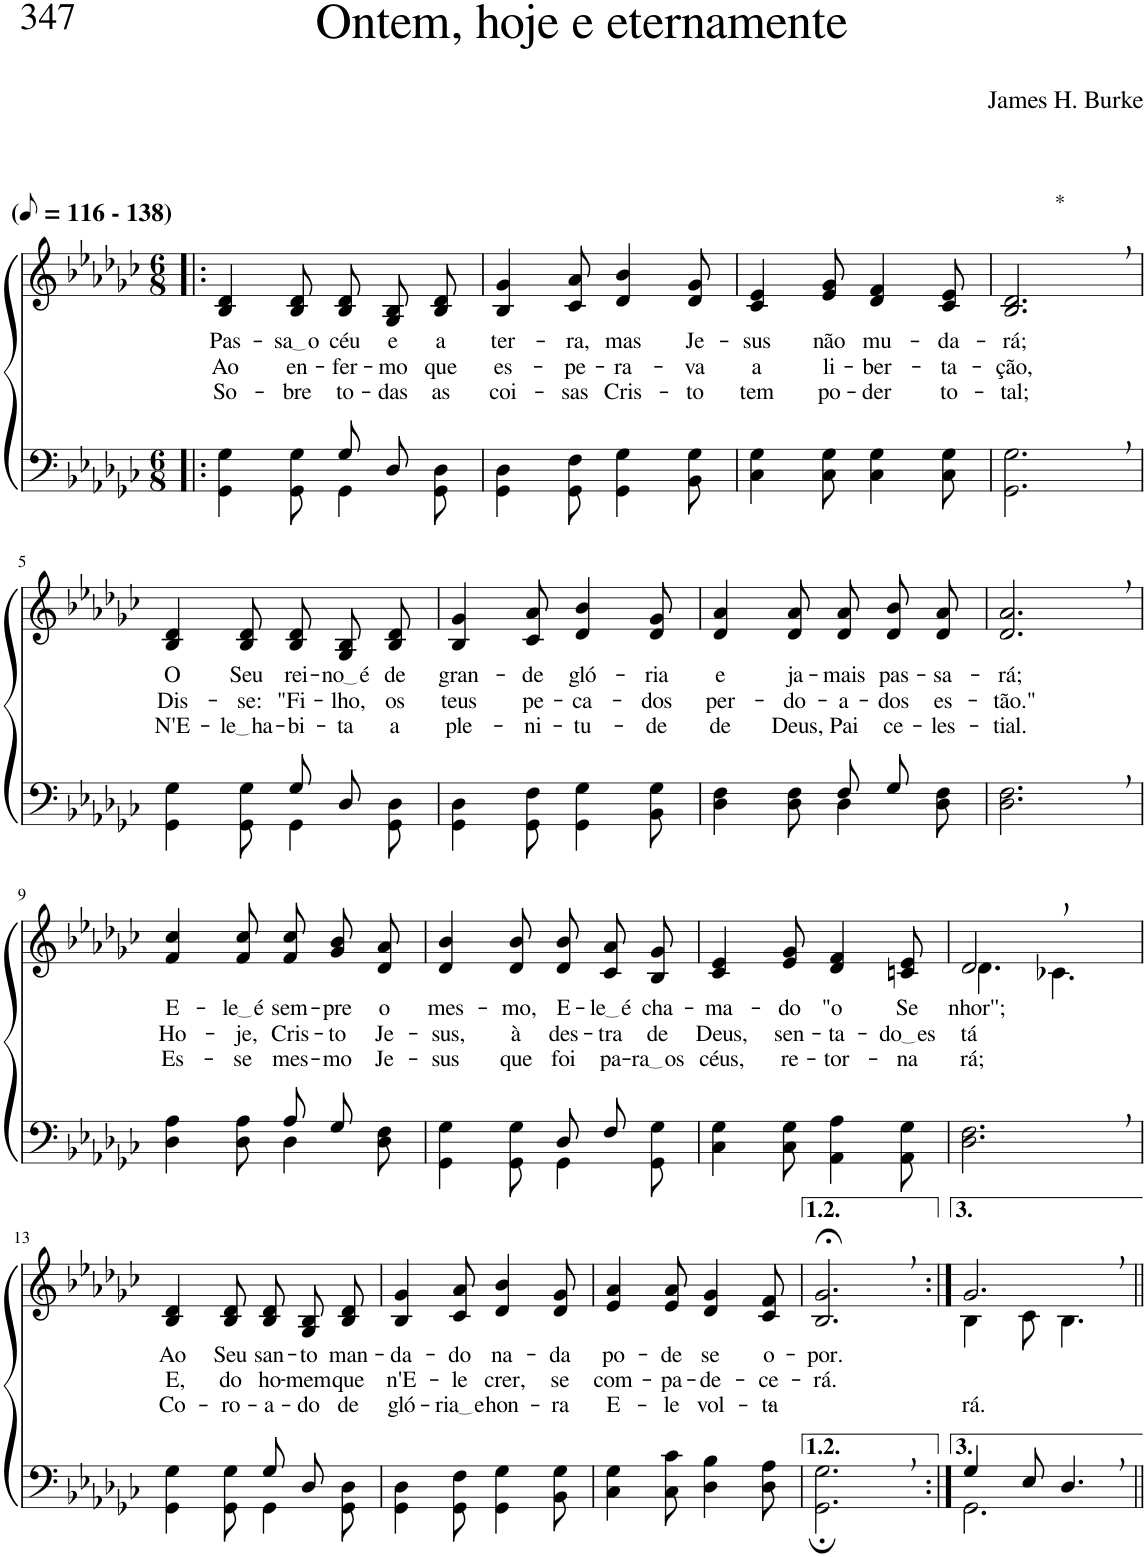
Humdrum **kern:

**kern	**kern	**text	**text	**text
*part2	*part1	*part1	*part1	*part1
*staff2	*staff1	*staff1	*staff1	*staff1
*I"Parte III e IV	*I"Parte I e II	*	*	*
*clefF4	*clefG2	*	*	*
*Trd-1c-2	*Trd-1c-2	*	*	*
*k[b-e-a-d-g-c-]	*k[b-e-a-d-g-c-]	*	*	*
*M6/8	*M6/8	*	*	*
*MM58	*MM58	*	*	*
=1!|:	=1!|:	=1!|:	=1!|:	=1!|:
*^	*	*	*	*
!	!	!LO:TX:a:B:t=(	!	!	!
!	!	!LO:TX:a:B:t=- 138)	!	!	!
!	!	!	!LO:LY:b	!LO:LY:b	!LO:LY:b
4.ryy	4GG-\ 4G-\	4B-/ 4d-/	Pas-	Ao	So-
!	!	!	!LO:LY:b	!LO:LY:b	!LO:LY:b
.	8GG-\ 8G-\	8B-/ 8d-/	sa o	en-	-bre
!	!	!	!LO:LY:b	!LO:LY:b	!LO:LY:b
8G-/L	4GG-\	8B-/ 8d-/L	céu	-fer-	to-
!	!	!	!LO:LY:b	!LO:LY:b	!LO:LY:b
8D-/J	.	8G-/ 8B-/	e	-mo	-das
!	!	!	!LO:LY:b	!LO:LY:b	!LO:LY:b
8ryy	8GG-\ 8D-\	8B-/ 8d-/J	a	que	as
=2	=2	=2	=2	=2	=2
!	!	!	!LO:LY:b	!LO:LY:b	!LO:LY:b
*v	*v	*	*	*	*
4GG-\ 4D-\	4B-/ 4g-/	ter-	es-	coi-
!	!	!LO:LY:b	!LO:LY:b	!LO:LY:b
8GG-\ 8F\	8c-/ 8a-/	-ra,	-pe-	-sas
!	!	!LO:LY:b	!LO:LY:b	!LO:LY:b
4GG-\ 4G-\	4d-/ 4b-/	mas	-ra-	Cris-
!	!	!LO:LY:b	!LO:LY:b	!LO:LY:b
8BB-\ 8G-\	8d-/ 8g-/	Je-	-va	-to
=3	=3	=3	=3	=3
!	!	!LO:LY:b	!LO:LY:b	!LO:LY:b
4C-\ 4G-\	4c-/ 4e-/	-sus	a	tem
!	!	!LO:LY:b	!LO:LY:b	!LO:LY:b
8C-\ 8G-\	8e-/ 8g-/	não	li-	po-
!	!	!LO:LY:b	!LO:LY:b	!LO:LY:b
4C-\ 4G-\	4d-/ 4f/	mu-	-ber-	-der
!	!	!LO:LY:b	!LO:LY:b	!LO:LY:b
8C-\ 8G-\	8c-/ 8e-/	-da-	-ta-	to-
=4	=4	=4	=4	=4
!	!LO:TX:a:t=*	!	!	!
!	!	!LO:LY:b	!LO:LY:b	!LO:LY:b
2.GG-\, 2.G-\,	2.B-/, 2.d-/,	-rá;	-ção,	-tal;
!!LO:LB:g=z
=5	=5	=5	=5	=5
*^	*	*	*	*
!	!	!	!LO:LY:b	!LO:LY:b	!LO:LY:b
4.ryy	4GG-\ 4G-\	4B-/ 4d-/	O	Dis-	N'E-
!	!	!	!LO:LY:b	!LO:LY:b	!LO:LY:b
.	8GG-\ 8G-\	8B-/ 8d-/	Seu	-se:	le ha
!	!	!	!LO:LY:b	!LO:LY:b	!LO:LY:b
8G-/L	4GG-\	8B-/ 8d-/L	rei-	"Fi-	-bi-
!	!	!	!LO:LY:b	!LO:LY:b	!LO:LY:b
8D-/J	.	8G-/ 8B-/	no é	-lho,	-ta
!	!	!	!LO:LY:b	!LO:LY:b	!LO:LY:b
8ryy	8GG-\ 8D-\	8B-/ 8d-/J	de	os	a
=6	=6	=6	=6	=6	=6
!	!	!	!LO:LY:b	!LO:LY:b	!LO:LY:b
*v	*v	*	*	*	*
4GG-\ 4D-\	4B-/ 4g-/	gran-	teus	ple-
!	!	!LO:LY:b	!LO:LY:b	!LO:LY:b
8GG-\ 8F\	8c-/ 8a-/	-de	pe-	-ni-
!	!	!LO:LY:b	!LO:LY:b	!LO:LY:b
4GG-\ 4G-\	4d-/ 4b-/	gló-	-ca-	-tu-
!	!	!LO:LY:b	!LO:LY:b	!LO:LY:b
8BB-\ 8G-\	8d-/ 8g-/	-ria	-dos	-de
=7	=7	=7	=7	=7
*^	*	*	*	*
!	!	!	!LO:LY:b	!LO:LY:b	!LO:LY:b
4.ryy	4D-\ 4F\	4d-/ 4a-/	e	per-	de
!	!	!	!LO:LY:b	!LO:LY:b	!LO:LY:b
.	8D-\ 8F\	8d-/ 8a-/	ja-	-do-	Deus,
!	!	!	!LO:LY:b	!LO:LY:b	!LO:LY:b
8F/L	4D-\	8d-/ 8a-/L	-mais	-a-	Pai
!	!	!	!LO:LY:b	!LO:LY:b	!LO:LY:b
8G-/J	.	8d-/ 8b-/	pas-	-dos	ce-
!	!	!	!LO:LY:b	!LO:LY:b	!LO:LY:b
8ryy	8D-\ 8F\	8d-/ 8a-/J	-sa-	es-	-les-
=8	=8	=8	=8	=8	=8
!	!	!	!LO:LY:b	!LO:LY:b	!LO:LY:b
*v	*v	*	*	*	*
2.D-\, 2.F\,	2.d-/, 2.a-/,	-rá;	-tão."	-tial.
!!LO:LB:g=z
=9	=9	=9	=9	=9
*^	*	*	*	*
!	!	!	!LO:LY:b	!LO:LY:b	!LO:LY:b
4.ryy	4D-\ 4A-\	4f/ 4cc-/	E-	Ho-	Es-
!	!	!	!LO:LY:b	!LO:LY:b	!LO:LY:b
.	8D-\ 8A-\	8f/ 8cc-/	le é	-je,	-se
!	!	!	!LO:LY:b	!LO:LY:b	!LO:LY:b
8A-/L	4D-\	8f/ 8cc-/L	sem-	Cris-	mes-
!	!	!	!LO:LY:b	!LO:LY:b	!LO:LY:b
8G-/J	.	8g-/ 8b-/	-pre	-to	-mo
!	!	!	!LO:LY:b	!LO:LY:b	!LO:LY:b
8ryy	8D-\ 8F\	8d-/ 8a-/J	o	Je-	Je-
=10	=10	=10	=10	=10	=10
!	!	!	!LO:LY:b	!LO:LY:b	!LO:LY:b
4.ryy	4GG-\ 4G-\	4d-/ 4b-/	mes-	-sus,	-sus
!	!	!	!LO:LY:b	!LO:LY:b	!LO:LY:b
.	8GG-\ 8G-\	8d-/ 8b-/	-mo,	à	que
!	!	!	!LO:LY:b	!LO:LY:b	!LO:LY:b
8D-/L	4GG-\	8d-/ 8b-/L	E-	des-	foi
!	!	!	!LO:LY:b	!LO:LY:b	!LO:LY:b
8F/J	.	8c-/ 8a-/	le é	-tra	pa-
!	!	!	!LO:LY:b	!LO:LY:b	!LO:LY:b
8ryy	8GG-\ 8G-\	8B-/ 8g-/J	cha-	de	ra os
=11	=11	=11	=11	=11	=11
!	!	!	!LO:LY:b	!LO:LY:b	!LO:LY:b
*v	*v	*	*	*	*
4C-\ 4G-\	4c-/ 4e-/	-ma-	Deus,	céus,
!	!	!LO:LY:b	!LO:LY:b	!LO:LY:b
8C-\ 8G-\	8e-/ 8g-/	-do	sen-	re-
!	!	!LO:LY:b	!LO:LY:b	!LO:LY:b
4AA-\ 4A-\	4d-/ 4f/	"o	-ta-	-tor-
!	!	!LO:LY:b	!LO:LY:b	!LO:LY:b
8AA-\ 8G-\	8cn/ 8e-/	Se-	do es	-na-
=12	=12	=12	=12	=12
*	*^	*	*	*
!	!	!	!LO:LY:b	!LO:LY:b	!LO:LY:b
2.D-\, 2.F\,	2.d-,/	4.d-\	-nhor'';	tá	-rá;
.	.	4.c-X\	.	.	.
!!LO:LB:g=z
=13	=13	=13	=13	=13	=13
*^	*	*	*	*	*
!	!	!	!	!LO:LY:b	!LO:LY:b	!LO:LY:b
*	*	*v	*v	*	*	*
4.ryy	4GG-\ 4G-\	4B-/ 4d-/	-Ao	E,	Co-
!	!	!	!LO:LY:b	!LO:LY:b	!LO:LY:b
.	8GG-\ 8G-\	8B-/ 8d-/	Seu	do	-ro-
!	!	!	!LO:LY:b	!LO:LY:b	!LO:LY:b
8G-/L	4GG-\	8B-/ 8d-/L	san-	ho-	-a-
!	!	!	!LO:LY:b	!LO:LY:b	!LO:LY:b
8D-/J	.	8G-/ 8B-/	-to	-mem	-do
!	!	!	!LO:LY:b	!LO:LY:b	!LO:LY:b
8ryy	8GG-\ 8D-\	8B-/ 8d-/J	man-	que	de
=14	=14	=14	=14	=14	=14
!	!	!	!LO:LY:b	!LO:LY:b	!LO:LY:b
*v	*v	*	*	*	*
4GG-\ 4D-\	4B-/ 4g-/	-da-	n'E-	gló-
!	!	!LO:LY:b	!LO:LY:b	!LO:LY:b
8GG-\ 8F\	8c-/ 8a-/	-do	-le	ria e
!	!	!LO:LY:b	!LO:LY:b	!LO:LY:b
4GG-\ 4G-\	4d-/ 4b-/	na-	crer,	hon-
!	!	!LO:LY:b	!LO:LY:b	!LO:LY:b
8BB-\ 8G-\	8d-/ 8g-/	-da	se	-ra
=15	=15	=15	=15	=15
!	!	!LO:LY:b	!LO:LY:b	!LO:LY:b
4C-\ 4G-\	4e-/ 4a-/	po-	com-	E-
!	!	!LO:LY:b	!LO:LY:b	!LO:LY:b
8C-\ 8c-\	8e-/ 8a-/	-de	-pa-	-le
!	!	!LO:LY:b	!LO:LY:b	!LO:LY:b
4D-\ 4B-\	4d-/ 4g-/	se	-de-	vol-
!	!	!LO:LY:b	!LO:LY:b	!LO:LY:b
8D-\ 8A-\	8c-/ 8f/	o-	-ce-	-ta-
=16	=16	=16	=16	=16
!	!	!LO:LY:b	!LO:LY:b	!
2.GG-\;, 2.G-\;,	2.B-/;<, 2.g-/;<,	-por.	-rá.	.
=17:|!	=17:|!	=17:|!	=17:|!	=17:|!
*^	*^	*	*	*
!	!	!	!	!	!	!LO:LY:b
4G-/	2.GG-\	2.g-,/	4B-\	.	.	-rá.
8E-/	.	.	8c-\	.	.	.
4.D-,/	.	.	4.B-\	.	.	.
*v	*v	*	*	*	*	*
*	*v	*v	*	*	*
=||	=||	=||	=||	=||
*-	*-	*-	*-	*-
